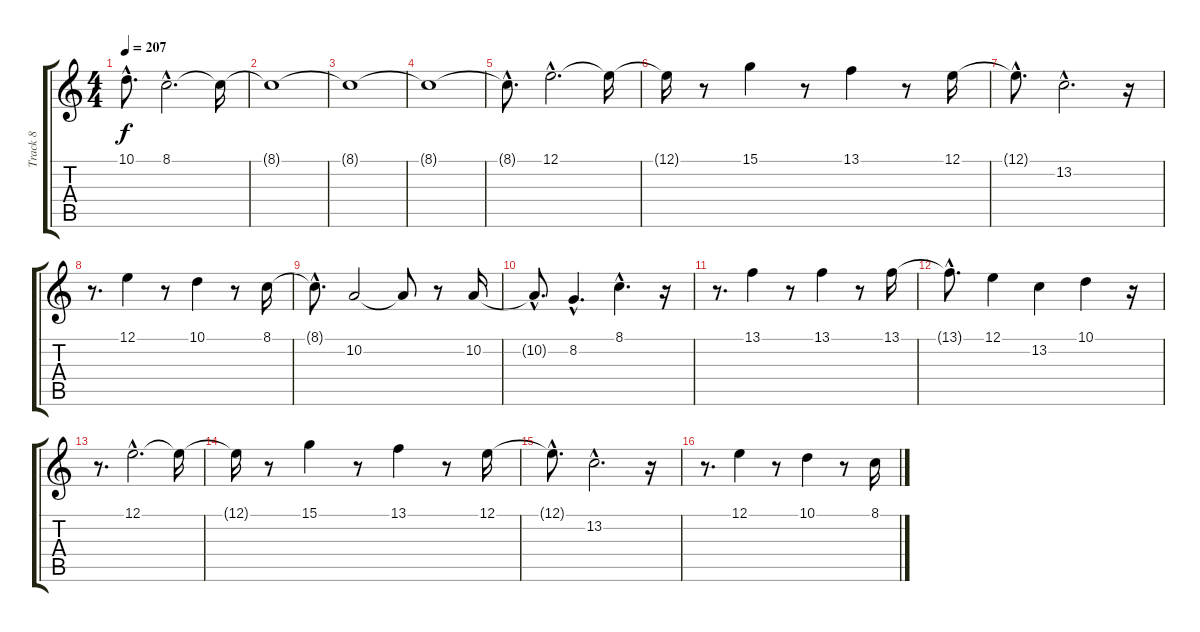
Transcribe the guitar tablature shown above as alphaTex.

\track ("Track 8" "Track 8") {instrument lead1square}
\staff {score tabs}
\tuning (E4 B3 G3 D3 A2 E2) {hide}
\ts (4 4)
\tempo 207
\clef g2
\ks c
10.1{hac t}.8{d dy f} 8.1{hac}.2{d} 8.1{t}.16 |
8.1{t}.1 |
8.1{t}.1 |
8.1{t}.1 |
8.1{hac t}.8{d} 12.1{hac}.2{d} 12.1{t}.16 |
12.1{t}.16 r.8 15.1.4 r.8 13.1.4 r.8 12.1.16 |
12.1{hac t}.8{d} 13.2{hac}.2{d} r.16 |
r.8{d} 12.1.4 r.8 10.1.4 r.8 8.1.16 |
8.1{hac t}.8{d} 10.2.2 10.2{t}.8 r.8 10.2.16 |
10.2{hac t}.8{d} 8.2{hac}.4{d} 8.1{hac}.4{d} r.16 |
r.8{d} 13.1.4 r.8 13.1.4 r.8 13.1.16 |
13.1{hac t}.8{d} 12.1.4 13.2.4 10.1.4 r.16 |
r.8{d} 12.1{hac}.2{d} 12.1{t}.16 |
12.1{t}.16 r.8 15.1.4 r.8 13.1.4 r.8 12.1.16 |
12.1{hac t}.8{d} 13.2{hac}.2{d} r.16 |
r.8{d} 12.1.4 r.8 10.1.4 r.8 8.1.16
